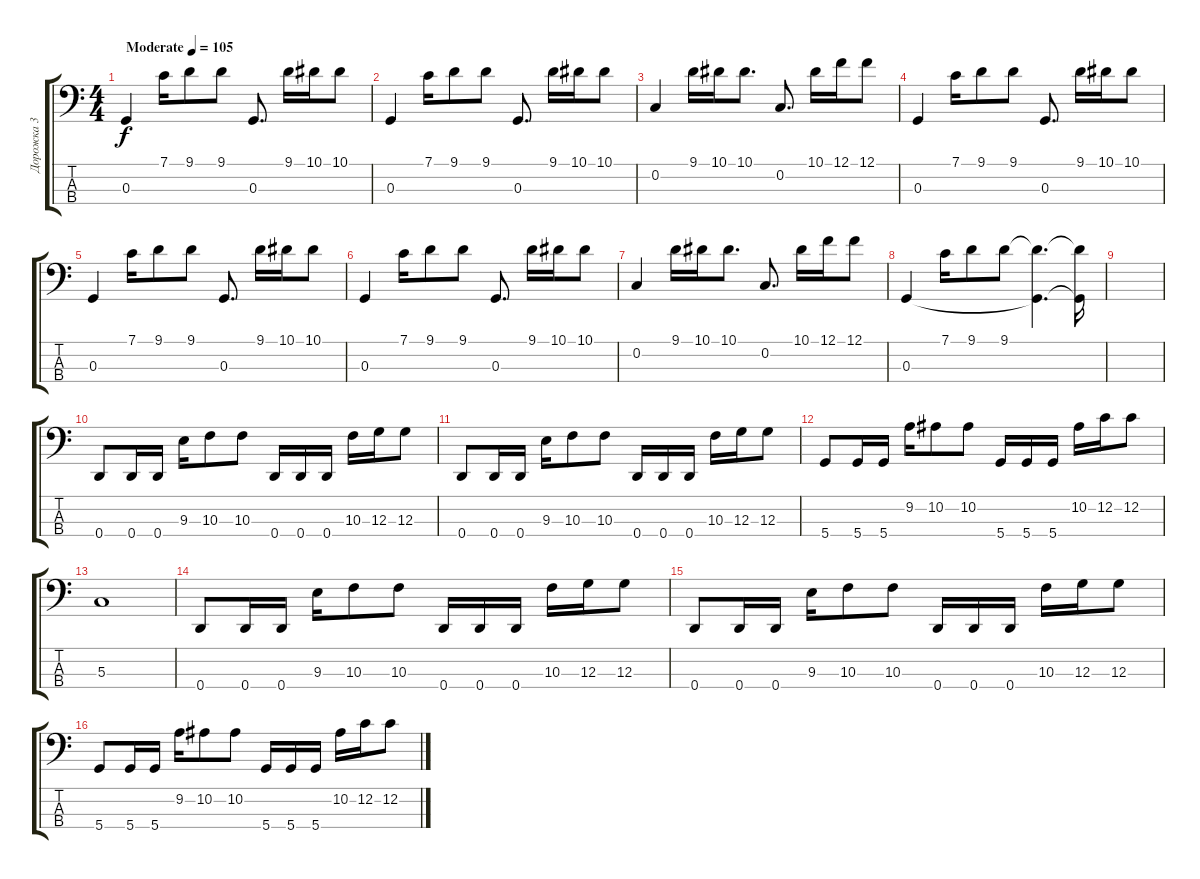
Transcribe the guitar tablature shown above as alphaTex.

\track ("Дорожка 3" "Дорожка 3") {instrument electricbassfinger}
\staff {score tabs}
\tuning (F2 C2 G1 D1) {hide}
\ts (4 4)
\tempo (105 "Moderate")
\clef f4
\ks c
0.3.4{dy f instrument electricbassfinger} 7.1.16 9.1.8 9.1.8 0.3.8{d} 9.1.16 10.1.16 10.1.8 |
0.3.4 7.1.16 9.1.8 9.1.8 0.3.8{d} 9.1.16 10.1.16 10.1.8 |
0.2.4 9.1.16 10.1.16 10.1.8{d} 0.2.8{d} 10.1.16 12.1.16 12.1.8 |
0.3.4 7.1.16 9.1.8 9.1.8 0.3.8{d} 9.1.16 10.1.16 10.1.8 |
0.3.4 7.1.16 9.1.8 9.1.8 0.3.8{d} 9.1.16 10.1.16 10.1.8 |
0.3.4 7.1.16 9.1.8 9.1.8 0.3.8{d} 9.1.16 10.1.16 10.1.8 |
0.2.4 9.1.16 10.1.16 10.1.8{d} 0.2.8{d} 10.1.16 12.1.16 12.1.8 |
0.3.4 7.1.16 9.1.8 9.1.8 (9.1{t} 0.3{t}).4{d} (9.1{t} 0.3{t}).16 |
|
0.4.8 0.4.16 0.4.16 9.3.16 10.3.8 10.3.8 0.4.16 0.4.16 0.4.16 10.3.16 12.3.16 12.3.8 |
0.4.8 0.4.16 0.4.16 9.3.16 10.3.8 10.3.8 0.4.16 0.4.16 0.4.16 10.3.16 12.3.16 12.3.8 |
5.4.8 5.4.16 5.4.16 9.2.16 10.2.8 10.2.8 5.4.16 5.4.16 5.4.16 10.2.16 12.2.16 12.2.8 |
5.3.1 |
0.4.8 0.4.16 0.4.16 9.3.16 10.3.8 10.3.8 0.4.16 0.4.16 0.4.16 10.3.16 12.3.16 12.3.8 |
0.4.8 0.4.16 0.4.16 9.3.16 10.3.8 10.3.8 0.4.16 0.4.16 0.4.16 10.3.16 12.3.16 12.3.8 |
5.4.8 5.4.16 5.4.16 9.2.16 10.2.8 10.2.8 5.4.16 5.4.16 5.4.16 10.2.16 12.2.16 12.2.8
